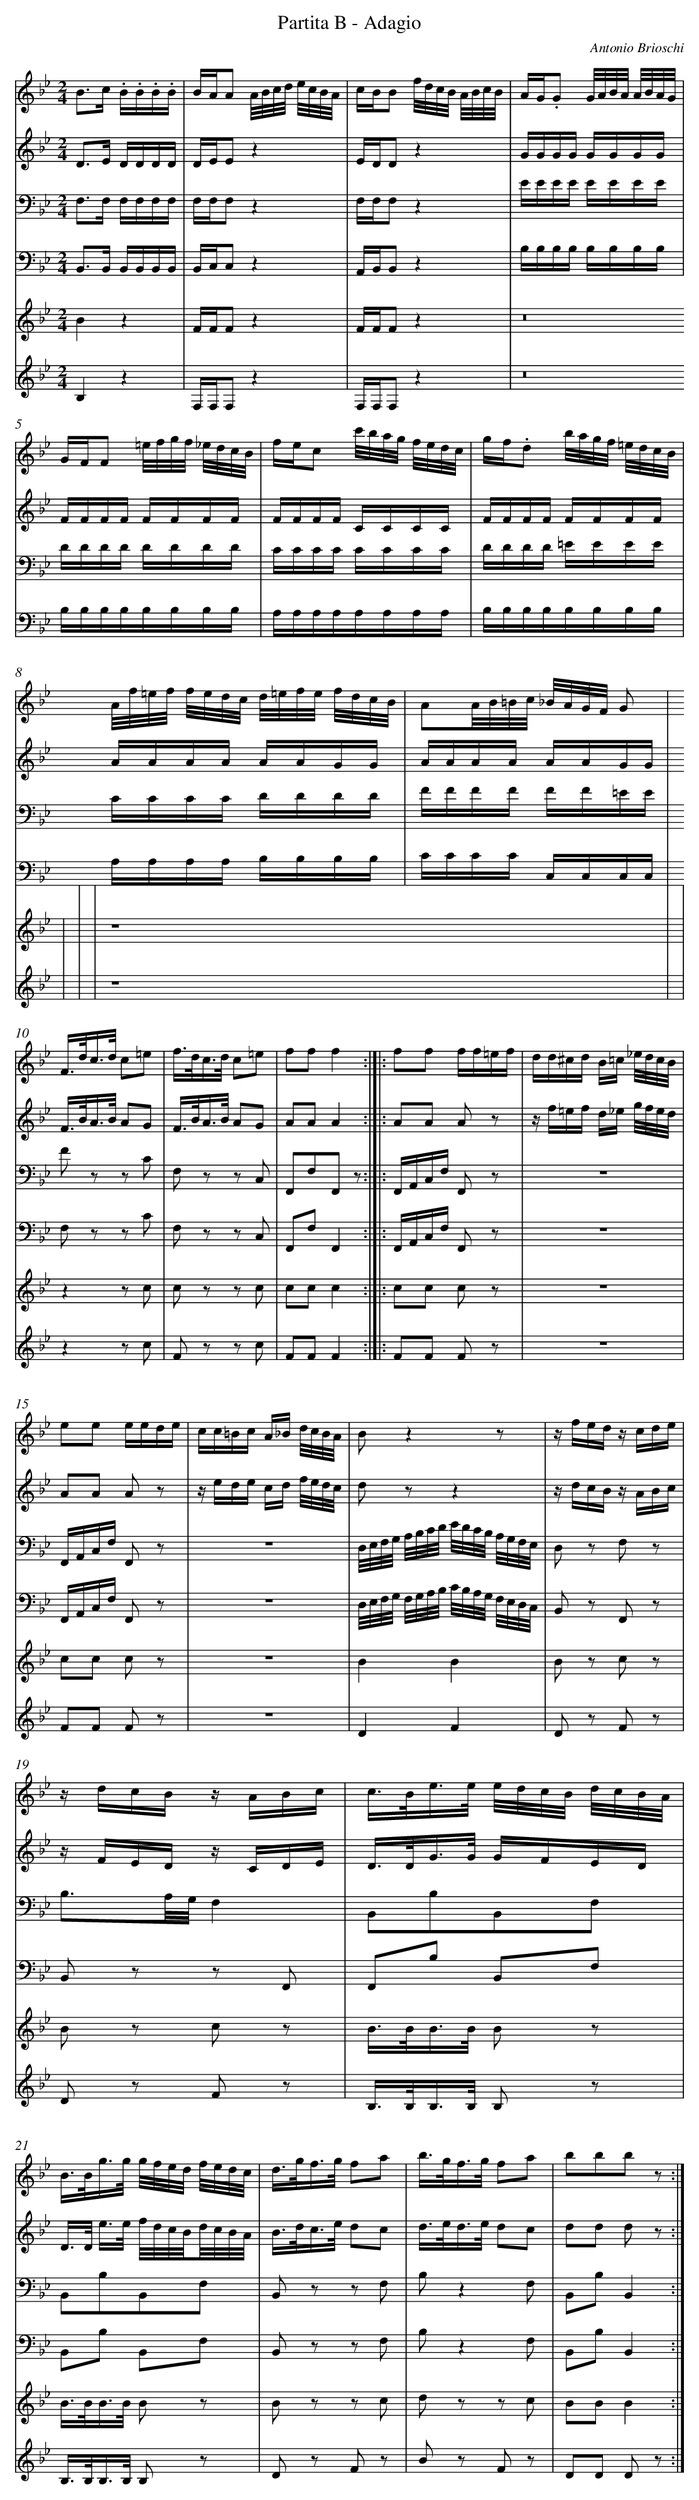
X:1
T: Partita B - Adagio
C: Antonio Brioschi
L: 1/16
M: 2/4
V: 1 clef=treble
V: 2 clef=treble
V: 3 clef=bass
V: 4 clef=bass
V: 5 clef=treble
V: 6 clef=treble
K: Bb
[V:1] B2>c2 .B.B.B.B |
[V:2] D2>E2 DDDD |
[V:3] F,2>F,2 F,F,F,F, |
[V:4] B,,2>B,,2 B,,B,,B,,B,, |
[V:5] B4z4 |
[V:6] B,4z4 |
[V:1] BAA2 A/B/c/d/ e/c/B/A/ |
[V:2] DEE2z4 |
[V:3] F,F,F,2z4 |
[V:4] B,,C,C,2z4 |
[V:5] FFF2z4 |
[V:6] F,F,F,2z4 |
[V:1] cBB2 f/d/c/B/ A/B/c/B/ |
[V:2] EDD2z4 |
[V:3] F,F,F,2z4 |
[V:4] A,,B,,B,,2z4 |
[V:5] FFF2z4 |
[V:6] F,F,F,2z4 |
[V:1] AG.G2 G/A/B/A/ A/B/A/G/ |
[V:2] GGGG GGGG |
[V:3] EEEE EEEE |
[V:4] B,B,B,B, B,B,B,B, |
[V:5] z32 |
[V:6] z32 |
[V:1] GFF2 =e/f/g/f/ _e/d/c/B/ |
[V:2] FFFF FFFF |
[V:3] DDDD DDDD |
[V:4] B,B,B,B,B,B,B,B, |
[V:5]  |
[V:6]  |
[V:1] fec2 c'/b/a/g/ f/e/d/c/ |
[V:2] FFFF CCCC |
[V:3] CCCC CCCC |
[V:4] A,A,A,A,A,A,A,A, |
[V:5]  |
[V:6]  |
[V:1] gf.d2 b/a/g/f/ =e/d/c/B/ |
[V:2] FFFF FFFF |
[V:3] DDDD =EEEE |
[V:4] B,B,B,B,B,B,B,B, |
[V:5]  |
[V:6]  |
[V:1] A/f/=e/f/ f/e/d/c/ d/=e/f/e/ f/d/c/B/ |
[V:2] AAAA AAGG |
[V:3] CCCC DDDD |
[V:4] A,A,A,A, B,B,B,B, |
[V:5] z16 |
[V:6] z16 |
[V:1] A2A/B/=B/c/ _B/A/G/F/ G2 |
[V:2] AAAA AAGG |
[V:3] FFFF FF=EE |
[V:4] CCCC C,C,C,C, |
[V:5]  |
[V:6]  |
[V:1] F>dc>d c2=e2 |
[V:2] F>BA>B A2G2 |
[V:3] F2 z2 z2 C2 |
[V:4] F,2 z2 z2 C2 |
[V:5] z4z2 c2 |
[V:6] z4z2 c2 |
[V:1] f>dc>d c2=e2 |
[V:2] F>BA>B A2G2 |
[V:3] F,2 z2 z2 C,2 |
[V:4] F,2 z2 z2 C,2 |
[V:5] c2 z2 z2 c2 |
[V:6] F2 z2 z2 c2 |
[V:1] f2f2f4 :|]|:
[V:2] A2A2A4 :|]|:
[V:3] F,,2F,2F,,2 z2 :|]|:
[V:4] F,,2F,2F,,4 :|]|:
[V:5] c2c2c4 :|]|:
[V:6] F2F2F4 :|]|:
[V:1] f2f2 ff=ef |
[V:2] A2A2 A2 z2 |
[V:3] F,,A,,C,F, F,,2 z2 |
[V:4] F,,A,,C,F, F,,2 z2 |
[V:5] c2c2 c2 z2 |
[V:6] F2F2 F2 z2 |
[V:1] dd^cd B=c _e/d/c/B/ |
[V:2] z f=ef d_e g/f/e/d/ |
[V:3] z8 |
[V:4] z8 |
[V:5] z8 |
[V:6] z8 |
[V:1] e2e2 eede |
[V:2] A2A2 A2 z2 |
[V:3] F,,A,,C,F, F,,2 z2 |
[V:4] F,,A,,C,F, F,,2 z2 |
[V:5] c2c2 c2 z2 |
[V:6] F2F2 F2 z2 |
[V:1] cc=Bc A_B d/c/B/A/ |
[V:2] z ede cd f/e/d/c/ |
[V:3] z8 |
[V:4] z8 |
[V:5] z8 |
[V:6] z8 |
[V:1] B2z4z2 |
[V:2] d2 z2z4 |
[V:3] D,/E,/F,/G,/ A,/B,/C/D/ E/D/C/B,/ A,/G,/F,/E,/ |
[V:4] D,/E,/F,/G,/ F,/G,/A,/B,/ C/B,/A,/G,/ F,/E,/D,/C,/ |
[V:5] B4B4 |
[V:6] D4F4 |
[V:1] z fed z cde |
[V:2] z dcB z ABc |
[V:3] D,2 z2 F,2 z2 |
[V:4] B,,2 z2 F,,2 z2 |
[V:5] B2 z2 c2 z2 |
[V:6] D2 z2 F2 z2 |
[V:1] z dcB z ABc |
[V:2] z FED z CDE |
[V:3] B,3A,/G,/F,4 |
[V:4] B,,2 z2 z2 F,,2 |
[V:5] B2 z2 c2 z2 |
[V:6] D2 z2 F2 z2 |
[V:1] c>Be>e e/d/c/B/ d/c/B/A/ |
[V:2] D>DG>G GFED |
[V:3] B,,2B,2B,,2F,2 |
[V:4] F,,2B,2 B,,2F,2 |
[V:5] B>BB>B B2 z2 |
[V:6] B,>B,B,>B, B,2 z2 |
[V:1] B>Bg>g g/f/e/d/ f/e/d/c/ |
[V:2] D>D e>e f/d/c/B/!beambr1!d/c/B/A/ |
[V:3] B,,2B,2B,,2F,2 |
[V:4] B,,2B,2 B,,2F,2 |
[V:5] B>BB>B B2 z2 |
[V:6] B,>B,B,>B, B,2 z2 |
[V:1] d>gf>g f2a2 |
[V:2] B>dc>e d2c2 |
[V:3] B,,2 z2 z2 F,2 |
[V:4] B,,2 z2 z2 F,2 |
[V:5] B2 z2 z2 c2 |
[V:6] D2 z2 F2 z2 |
[V:1] b>gf>g f2a2 |
[V:2] d>ed>e d2c2 |
[V:3] B,2z4F,2 |
[V:4] B,2z4F,2 |
[V:5] d2 z2 z2 c2 |
[V:6] B2 z2 F2 z2 |
[V:1] b2b2b2 z2 :|]
[V:2] d2d2 d2 z2 :|]
[V:3] B,,2B,2B,,4 :|]
[V:4] B,,2B,2B,,4 :|]
[V:5] B2B2B4 :|]
[V:6] D2D2 D2 z2 :|]
